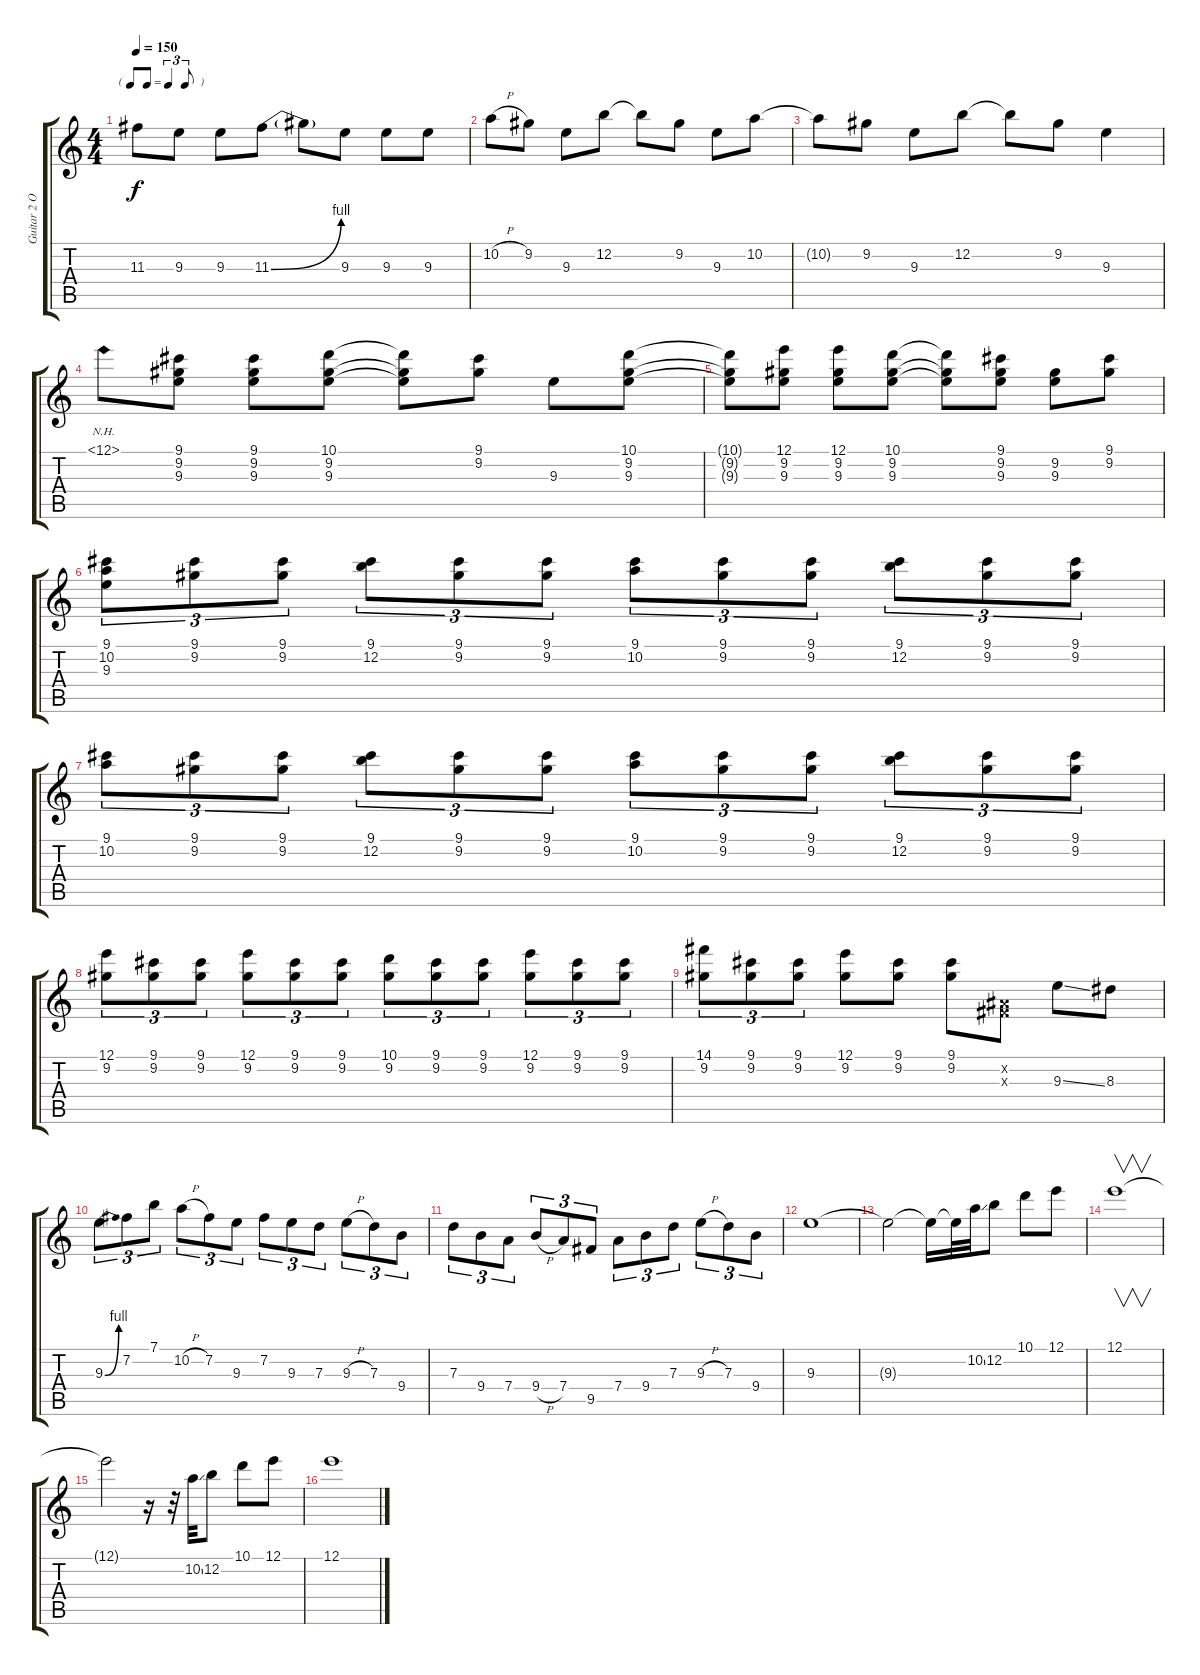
\track ("Guitar 2 Overdrive" "Guitar 2 O") {instrument overdrivenguitar}
\staff {score tabs}
\tuning (E4 B3 G3 D3 A2 E2) {hide}
\ts (4 4)
\tf triplet8th
\tempo 150
\clef g2
\ks c
11.3{t}.8{dy f} 9.3.8 9.3.8 11.3{be (bend 0 0 60 4)}.8 11.3{t}.8 9.3.8 9.3.8 9.3.8 |
10.2{h}.8 9.2.8 9.3.8 12.2.8 12.2{t}.8 9.2.8 9.3.8 10.2.8 |
10.2{t}.8 9.2.8 9.3.8 12.2.8 12.2{t}.8 9.2.8 9.3.4 |
12.1{nh}.8 (9.1 9.2 9.3).8 (9.1 9.2 9.3).8 (10.1 9.2 9.3).8 (10.1{t} 9.2{t} 9.3{t}).8 (9.1 9.2).8 9.3.8 (10.1 9.2 9.3).8 |
(10.1{t} 9.2{t} 9.3{t}).8 (12.1 9.2 9.3).8 (12.1 9.2 9.3).8 (10.1 9.2 9.3).8 (10.1{t} 9.2{t} 9.3{t}).8 (9.1 9.2 9.3).8 (9.2 9.3).8 (9.1 9.2).8 |
(9.1 10.2 9.3).8{tu (3 2)} (9.1 9.2).8{tu (3 2)} (9.1 9.2).8{tu (3 2)} (9.1 12.2).8{tu (3 2)} (9.1 9.2).8{tu (3 2)} (9.1 9.2).8{tu (3 2)} (9.1 10.2).8{tu (3 2)} (9.1 9.2).8{tu (3 2)} (9.1 9.2).8{tu (3 2)} (9.1 12.2).8{tu (3 2)} (9.1 9.2).8{tu (3 2)} (9.1 9.2).8{tu (3 2)} |
(9.1 10.2).8{tu (3 2)} (9.1 9.2).8{tu (3 2)} (9.1 9.2).8{tu (3 2)} (9.1 12.2).8{tu (3 2)} (9.1 9.2).8{tu (3 2)} (9.1 9.2).8{tu (3 2)} (9.1 10.2).8{tu (3 2)} (9.1 9.2).8{tu (3 2)} (9.1 9.2).8{tu (3 2)} (9.1 12.2).8{tu (3 2)} (9.1 9.2).8{tu (3 2)} (9.1 9.2).8{tu (3 2)} |
(12.1 9.2).8{tu (3 2)} (9.1 9.2).8{tu (3 2)} (9.1 9.2).8{tu (3 2)} (12.1 9.2).8{tu (3 2)} (9.1 9.2).8{tu (3 2)} (9.1 9.2).8{tu (3 2)} (10.1 9.2).8{tu (3 2)} (9.1 9.2).8{tu (3 2)} (9.1 9.2).8{tu (3 2)} (12.1 9.2).8{tu (3 2)} (9.1 9.2).8{tu (3 2)} (9.1 9.2).8{tu (3 2)} |
(14.1 9.2).8{tu (3 2)} (9.1 9.2).8{tu (3 2)} (9.1 9.2).8{tu (3 2)} (12.1 9.2).8 (9.1 9.2).8 (9.1 9.2).8 (-1.2{x} -1.3{x}).8 9.3{ss}.8 8.3.8 |
9.3{be (bend 0 0 60 4)}.8{tu (3 2)} 7.2.8{tu (3 2)} 7.1.8{tu (3 2)} 10.2{h}.8{tu (3 2)} 7.2.8{tu (3 2)} 9.3.8{tu (3 2)} 7.2.8{tu (3 2)} 9.3.8{tu (3 2)} 7.3.8{tu (3 2)} 9.3{h}.8{tu (3 2)} 7.3.8{tu (3 2)} 9.4.8{tu (3 2)} |
7.3.8{tu (3 2)} 9.4.8{tu (3 2)} 7.4.8{tu (3 2)} 9.4{h}.8{tu (3 2)} 7.4.8{tu (3 2)} 9.5.8{tu (3 2)} 7.4.8{tu (3 2)} 9.4.8{tu (3 2)} 7.3.8{tu (3 2)} 9.3{h}.8{tu (3 2)} 7.3.8{tu (3 2)} 9.4.8{tu (3 2)} |
9.3.1 |
9.3{t}.2 9.3{t}.16 9.3{t}.32 10.2{ss}.32 12.2.8 10.1.8 12.1.8 |
12.1.1{v} |
12.1{t}.2 r.16 r.32 10.2{ss}.32 12.2.8 10.1.8 12.1.8 |
12.1.1
